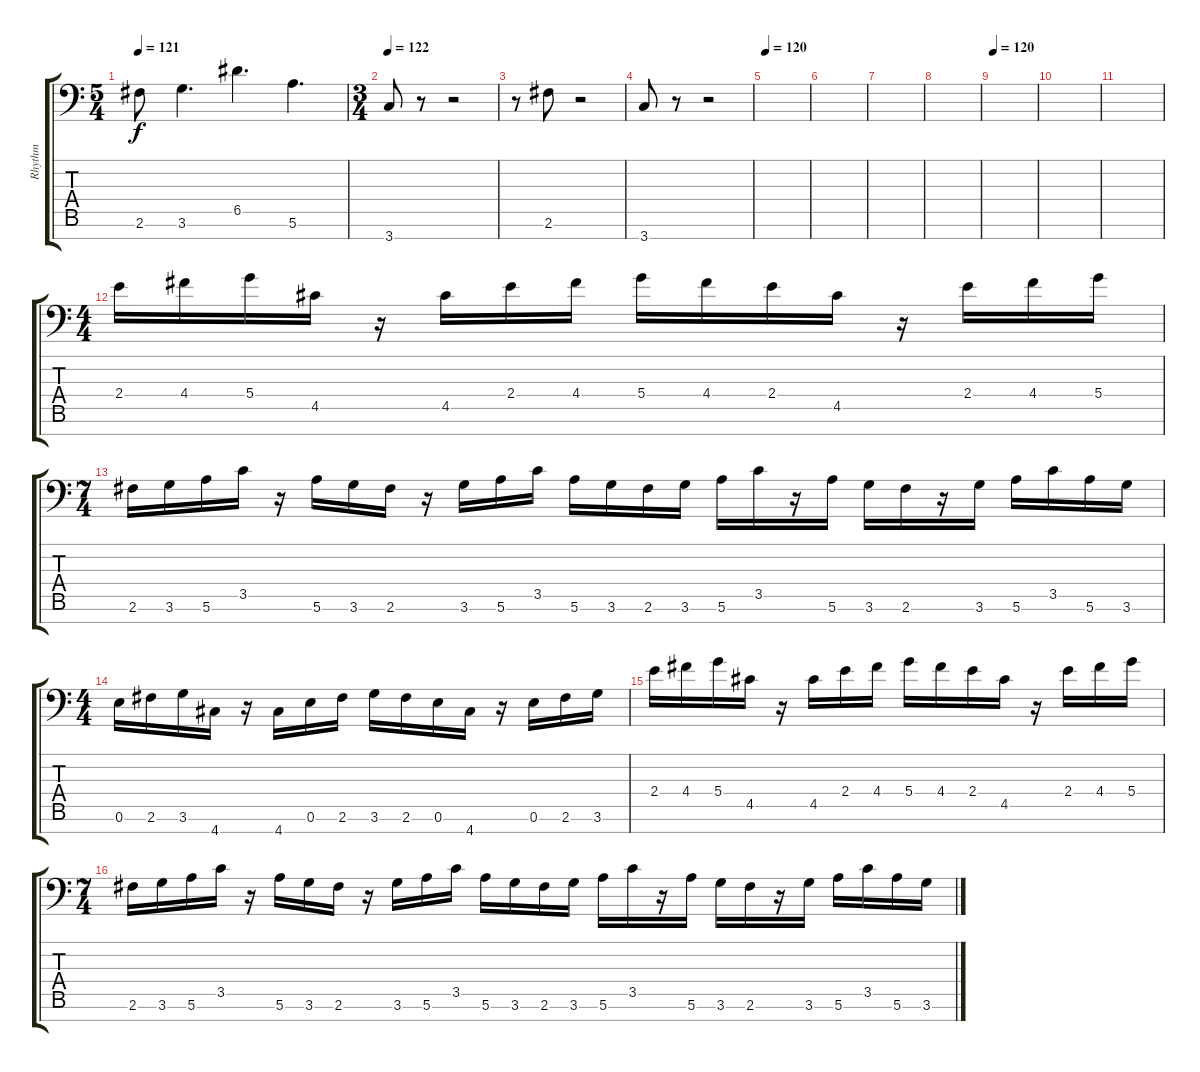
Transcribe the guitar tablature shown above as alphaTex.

\track ("Rhythm" "Rhythm") {instrument distortionguitar}
\staff {score tabs}
\tuning (E4 B3 G3 D3 A2 E2 A1) {hide}
\ts (5 4)
\tempo 121
\clef f4
\ks c
2.6{t}.8{dy f} 3.6.4{d} 6.5.4{d} 5.6.4{d} |
\ts (3 4)
\tempo 122
3.7.8 r.8 r.2 |
r.8 2.6.8 r.2 |
3.7.8 r.8 r.2 |
\tempo 120
|
|
|
|
\tempo 120
|
|
|
\ts (4 4)
2.4.16 4.4.16 5.4.16 4.5.16 r.16 4.5.16 2.4.16 4.4.16 5.4.16 4.4.16 2.4.16 4.5.16 r.16 2.4.16 4.4.16 5.4.16 |
\ts (7 4)
2.6.16 3.6.16 5.6.16 3.5.16 r.16 5.6.16 3.6.16 2.6.16 r.16 3.6.16 5.6.16 3.5.16 5.6.16 3.6.16 2.6.16 3.6.16 5.6.16 3.5.16 r.16 5.6.16 3.6.16 2.6.16 r.16 3.6.16 5.6.16 3.5.16 5.6.16 3.6.16 |
\ts (4 4)
0.6.16 2.6.16 3.6.16 4.7.16 r.16 4.7.16 0.6.16 2.6.16 3.6.16 2.6.16 0.6.16 4.7.16 r.16 0.6.16 2.6.16 3.6.16 |
2.4.16 4.4.16 5.4.16 4.5.16 r.16 4.5.16 2.4.16 4.4.16 5.4.16 4.4.16 2.4.16 4.5.16 r.16 2.4.16 4.4.16 5.4.16 |
\ts (7 4)
2.6.16 3.6.16 5.6.16 3.5.16 r.16 5.6.16 3.6.16 2.6.16 r.16 3.6.16 5.6.16 3.5.16 5.6.16 3.6.16 2.6.16 3.6.16 5.6.16 3.5.16 r.16 5.6.16 3.6.16 2.6.16 r.16 3.6.16 5.6.16 3.5.16 5.6.16 3.6.16
